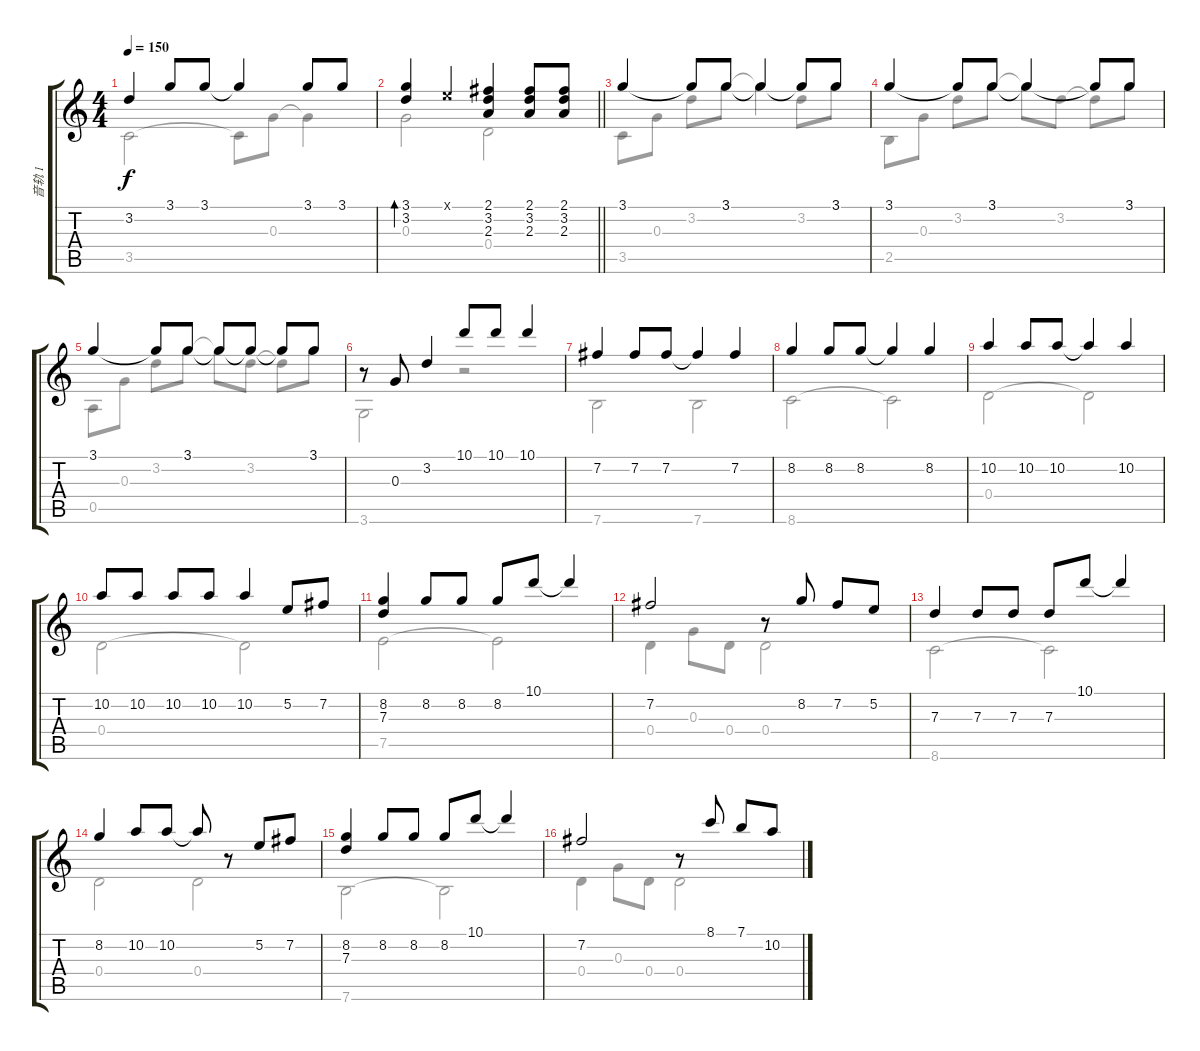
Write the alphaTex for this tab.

\track ("音轨 1" "音轨 1") {instrument acousticguitarsteel}
\staff {score tabs}
\tuning (E4 B3 G3 D3 A2 E2) {hide}
\voice
\ts (4 4)
\tempo 150
\clef g2
\ks c
3.2.4{dy f} 3.1.8 3.1.8 3.1{t}.4 3.1.8 3.1.8 |
\barLineRight lightlight
(3.1 3.2).4{bd 60} 0.1{x}.4 (2.1 3.2 2.3).4 (2.1 3.2 2.3).8 (2.1 3.2 2.3).8 |
3.1.4 3.1{t}.8 3.1.8 3.1{t}.4 3.1{t}.8 3.1.8 |
3.1.4 3.1{t}.8 3.1.8 3.1{t}.4 3.1{t}.8 3.1.8 |
3.1.4 3.1{t}.8 3.1.8 3.1{t}.8 3.1{t}.8 3.1{t}.8 3.1.8 |
r.8 0.3.8 3.2.4 10.1.8 10.1.8 10.1.4 |
7.2.4 7.2.8 7.2.8 7.2{t}.4 7.2.4 |
8.2.4 8.2.8 8.2.8 8.2{t}.4 8.2.4 |
10.2.4 10.2.8 10.2.8 10.2{t}.4 10.2.4 |
10.2.8 10.2.8 10.2.8 10.2.8 10.2.4 5.2.8 7.2.8 |
(8.2 7.3).4 8.2.8 8.2.8 8.2.8 10.1.8 10.1{t}.4 |
7.2.2 r.8 8.2.8 7.2.8 5.2.8 |
7.3.4 7.3.8 7.3.8 7.3.8 10.1.8 10.1{t}.4 |
8.2.4 10.2.8 10.2.8 10.2{t}.8 r.8 5.2.8 7.2.8 |
(8.2 7.3).4 8.2.8 8.2.8 8.2.8 10.1.8 10.1{t}.4 |
7.2.2 r.8 8.1.8 7.1.8 10.2.8
\voice
\clef g2
\ottava regular
\simile none
\ks c
3.5.2{dy f} 3.5{t}.8 0.3.8 0.3{t}.4 |
\barLineRight lightlight
0.3.2 0.4.2 |
3.5.8 0.3.8 3.2.8 3.1.8 3.1{t}.4 3.2.8 3.1.8 |
2.5.8 0.3.8 3.2.8 3.1.8 3.1{t}.8 3.2.8 3.2{t}.8 3.1.8 |
0.5.8 0.3.8 3.2.8 3.1.8 3.1{t}.8 3.2.8 3.2{t}.8 3.1.8 |
3.6.2 r.2 |
7.6.2 7.6.2 |
8.6.2 8.6{t}.2 |
0.4.2 0.4{t}.2 |
0.4.2 0.4{t}.2 |
7.5.2 7.5{t}.2 |
0.4.4 0.3.8 0.4.8 0.4.2 |
8.6.2 8.6{t}.2 |
0.4.2 0.4.2 |
7.6.2 7.6{t}.2 |
0.4.4 0.3.8 0.4.8 0.4.2
